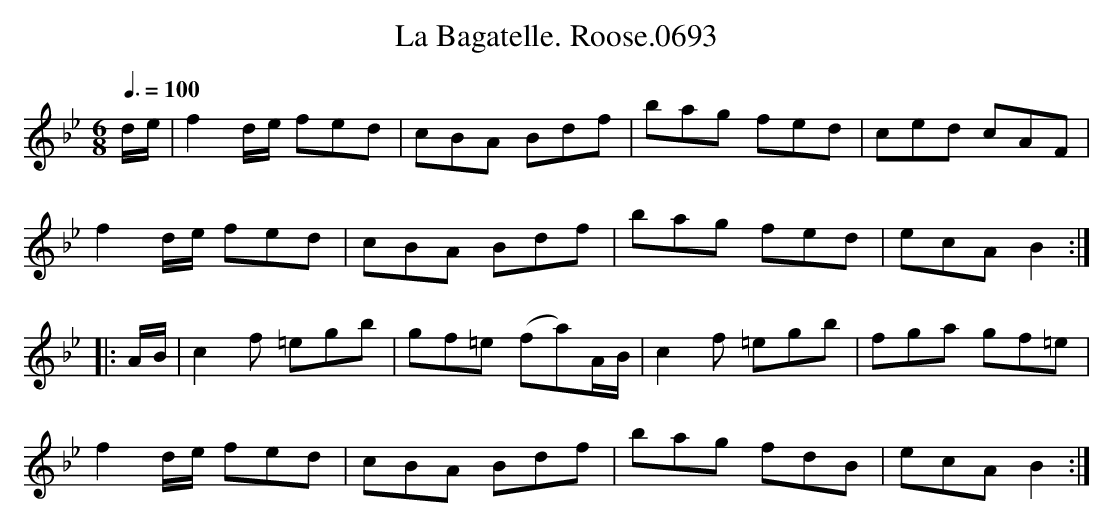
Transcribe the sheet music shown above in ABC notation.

X:1
T:La Bagatelle. Roose.0693
L:1/8
M:6/8
Q:3/8=100
K:Bb
d/e/|f2d/e/ fed|cBA Bdf|bag fed|ced cAF|
f2d/e/ fed|cBA Bdf|bag fed|ecA B2:|
|:A/B/|c2f =egb|gf=e (fa)A/B/|c2f =egb|fga gf=e|
f2d/e/ fed|cBA Bdf|bag fdB|ecA B2:|
